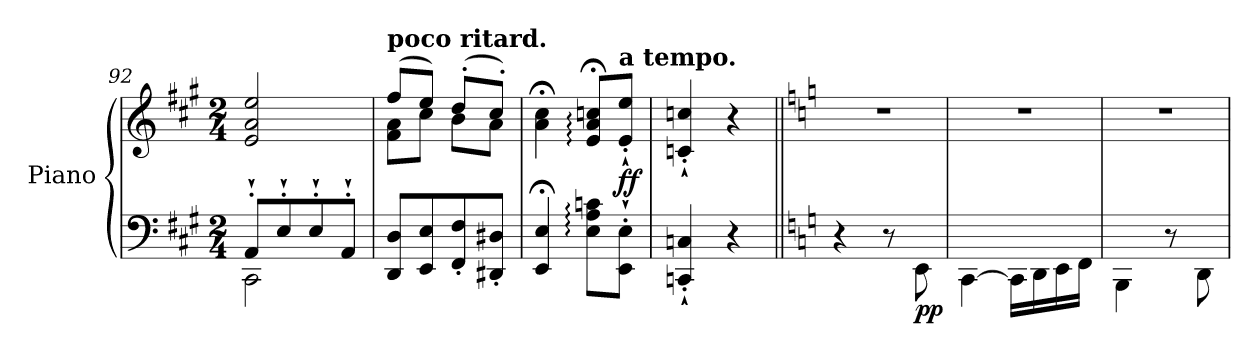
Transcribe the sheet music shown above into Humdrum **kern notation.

**kern	**kern	**dynam
*part1	*part1	*part1
*staff2	*staff1	*staff1/2
*I"Piano	*	*
*I'Pno	*	*
*clefF4	*clefG2	*
*k[f#c#g#]	*k[f#c#g#]	*
*A:	*A:	*
*M2/4	*M2/4	*
=92	=92	=92
*^	*	*
8AA'`/L	2CC#\	2e/ 2a/ 2ee/	.
8E'`/	.	.	.
8E'`/	.	.	.
8AA'`/J	.	.	.
*v	*v	*	*
=93	=93	=93
*	*^	*
!	!LO:TX:a:B:t=poco ritard.	!	!
8DD/ 8D/L	(>8ff#/L	8f#\ 8a\L	.
8EE/ 8E/	8ee/J)	8cc#\J	.
8FF#/' 8F#/'	(>8dd'/L	8b\L	.
8DD#X/' 8D#X/'J	8cc#'/J)	8a\J	.
=94	=94	=94	=94
!	!LO:TX:a:B:t=60	!	!
*	*v	*v	*
4EE/; 4E/;	4a\;< 4cc#\;<	.
8E\: 8A\: 8cn\:L	8e/;<: 8a/;<: 8ccn/;<:L	.
!	!LO:TX:a:B:t=a tempo.	!
!	!	!LO:DY:b
8EE\'` 8E\'`J	8e/'` 8ee/'`J	ff
=95	=95	=95
4CCn/'` 4Cn/'`	4cn/'` 4ccn/'`	.
4r	4r	.
=96||	=96||	=96||
*k[]	*k[]	*
*C:	*C:	*
4r	2r	.
8r	.	.
!	!	!LO:DY:b=2
8EE\	.	pp
=97	=97	=97
[4CC\	2r	.
16CC\LL]	.	.
16DD\	.	.
16EE\	.	.
16FF\JJ	.	.
=98	=98	=98
4BBB\	2r	.
8r	.	.
8DD\	.	.
=	=	=
*-	*-	*-
